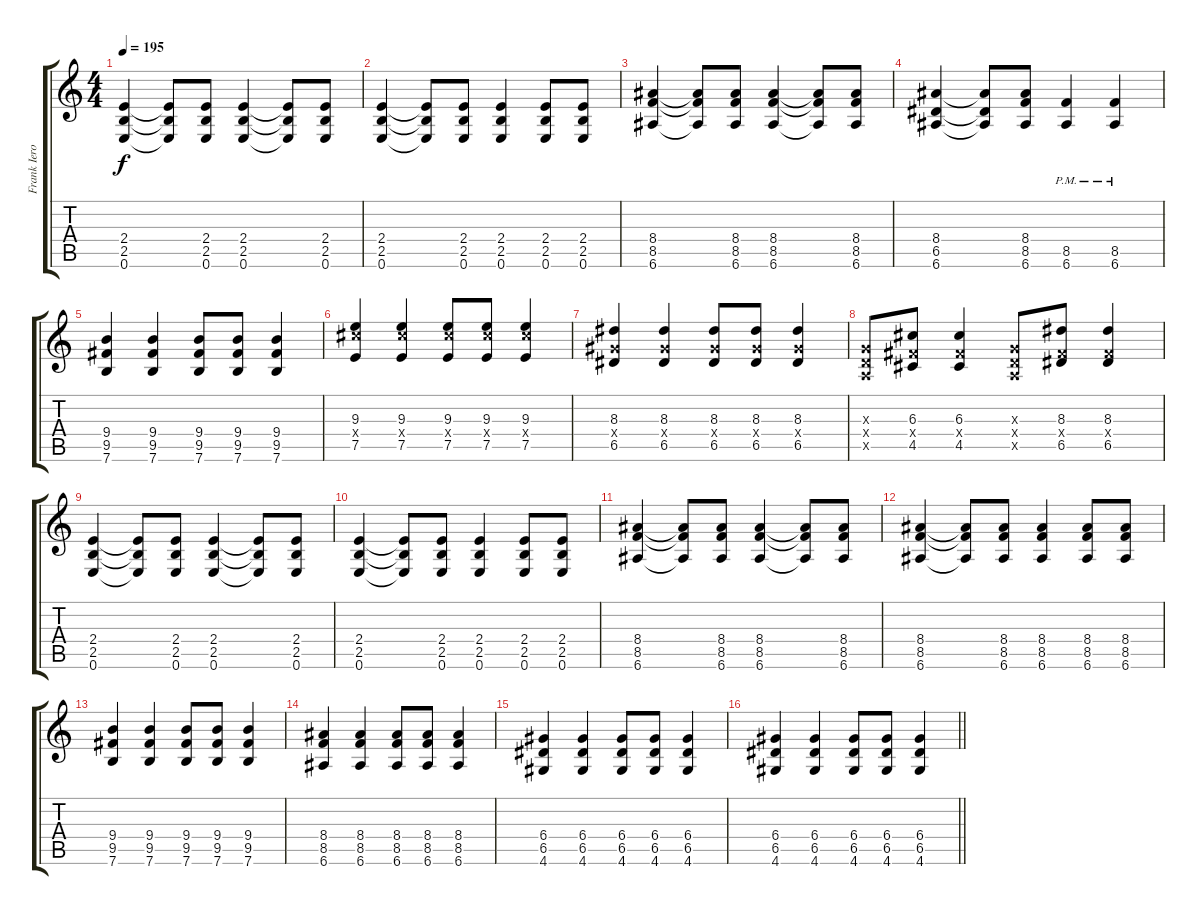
\track ("Frank Iero" "Frank Iero") {instrument distortionguitar}
\staff {score tabs}
\tuning (E4 B3 G3 D3 A2 E2) {hide}
\ts (4 4)
\tempo 195
\clef g2
\ks c
(2.4 2.5 0.6).4{dy f} (2.4{t} 2.5{t} 0.6{t}).8 (2.4 2.5 0.6).8 (2.4 2.5 0.6).4 (2.4{t} 2.5{t} 0.6{t}).8 (2.4 2.5 0.6).8 |
(2.4 2.5 0.6).4 (2.4{t} 2.5{t} 0.6{t}).8 (2.4 2.5 0.6).8 (2.4 2.5 0.6).4 (2.4 2.5 0.6).8 (2.4 2.5 0.6).8 |
(8.4 8.5 6.6).4 (8.4{t} 8.5{t} 6.6{t}).8 (8.4 8.5 6.6).8 (8.4 8.5 6.6).4 (8.4{t} 8.5{t} 6.6{t}).8 (8.4 8.5 6.6).8 |
(8.4 6.5 6.6).4 (8.4{t} 6.5{t} 6.6{t}).8 (8.4 8.5 6.6).8 (8.5{pm} 6.6{pm}).4 (8.5{pm} 6.6{pm}).4 |
(9.4 9.5 7.6).4 (9.4 9.5 7.6).4 (9.4 9.5 7.6).8 (9.4 9.5 7.6).8 (9.4 9.5 7.6).4 |
(9.3 11.4{x} 7.5).4 (9.3 11.4{x} 7.5).4 (9.3 11.4{x} 7.5).8 (9.3 11.4{x} 7.5).8 (9.3 11.4{x} 7.5).4 |
(8.3 6.4{x} 6.5).4 (8.3 6.4{x} 6.5).4 (8.3 6.4{x} 6.5).8 (8.3 6.4{x} 6.5).8 (8.3 6.4{x} 6.5).4 |
(0.3{x} 0.4{x} 0.5{x}).8 (6.3 4.4{x} 4.5).8 (6.3 4.4{x} 4.5).4 (0.3{x} 0.4{x} 0.5{x}).8 (8.3 4.4{x} 6.5).8 (8.3 4.4{x} 6.5).4 |
(2.4 2.5 0.6).4 (2.4{t} 2.5{t} 0.6{t}).8 (2.4 2.5 0.6).8 (2.4 2.5 0.6).4 (2.4{t} 2.5{t} 0.6{t}).8 (2.4 2.5 0.6).8 |
(2.4 2.5 0.6).4 (2.4{t} 2.5{t} 0.6{t}).8 (2.4 2.5 0.6).8 (2.4 2.5 0.6).4 (2.4 2.5 0.6).8 (2.4 2.5 0.6).8 |
(8.4 8.5 6.6).4 (8.4{t} 8.5{t} 6.6{t}).8 (8.4 8.5 6.6).8 (8.4 8.5 6.6).4 (8.4{t} 8.5{t} 6.6{t}).8 (8.4 8.5 6.6).8 |
(8.4 8.5 6.6).4 (8.4{t} 8.5{t} 6.6{t}).8 (8.4 8.5 6.6).8 (8.4 8.5 6.6).4 (8.4 8.5 6.6).8 (8.4 8.5 6.6).8 |
(9.4 9.5 7.6).4 (9.4 9.5 7.6).4 (9.4 9.5 7.6).8 (9.4 9.5 7.6).8 (9.4 9.5 7.6).4 |
(8.4 8.5 6.6).4 (8.4 8.5 6.6).4 (8.4 8.5 6.6).8 (8.4 8.5 6.6).8 (8.4 8.5 6.6).4 |
(6.4 6.5 4.6).4 (6.4 6.5 4.6).4 (6.4 6.5 4.6).8 (6.4 6.5 4.6).8 (6.4 6.5 4.6).4 |
\barLineRight lightlight
(6.4 6.5 4.6).4 (6.4 6.5 4.6).4 (6.4 6.5 4.6).8 (6.4 6.5 4.6).8 (6.4 6.5 4.6).4
